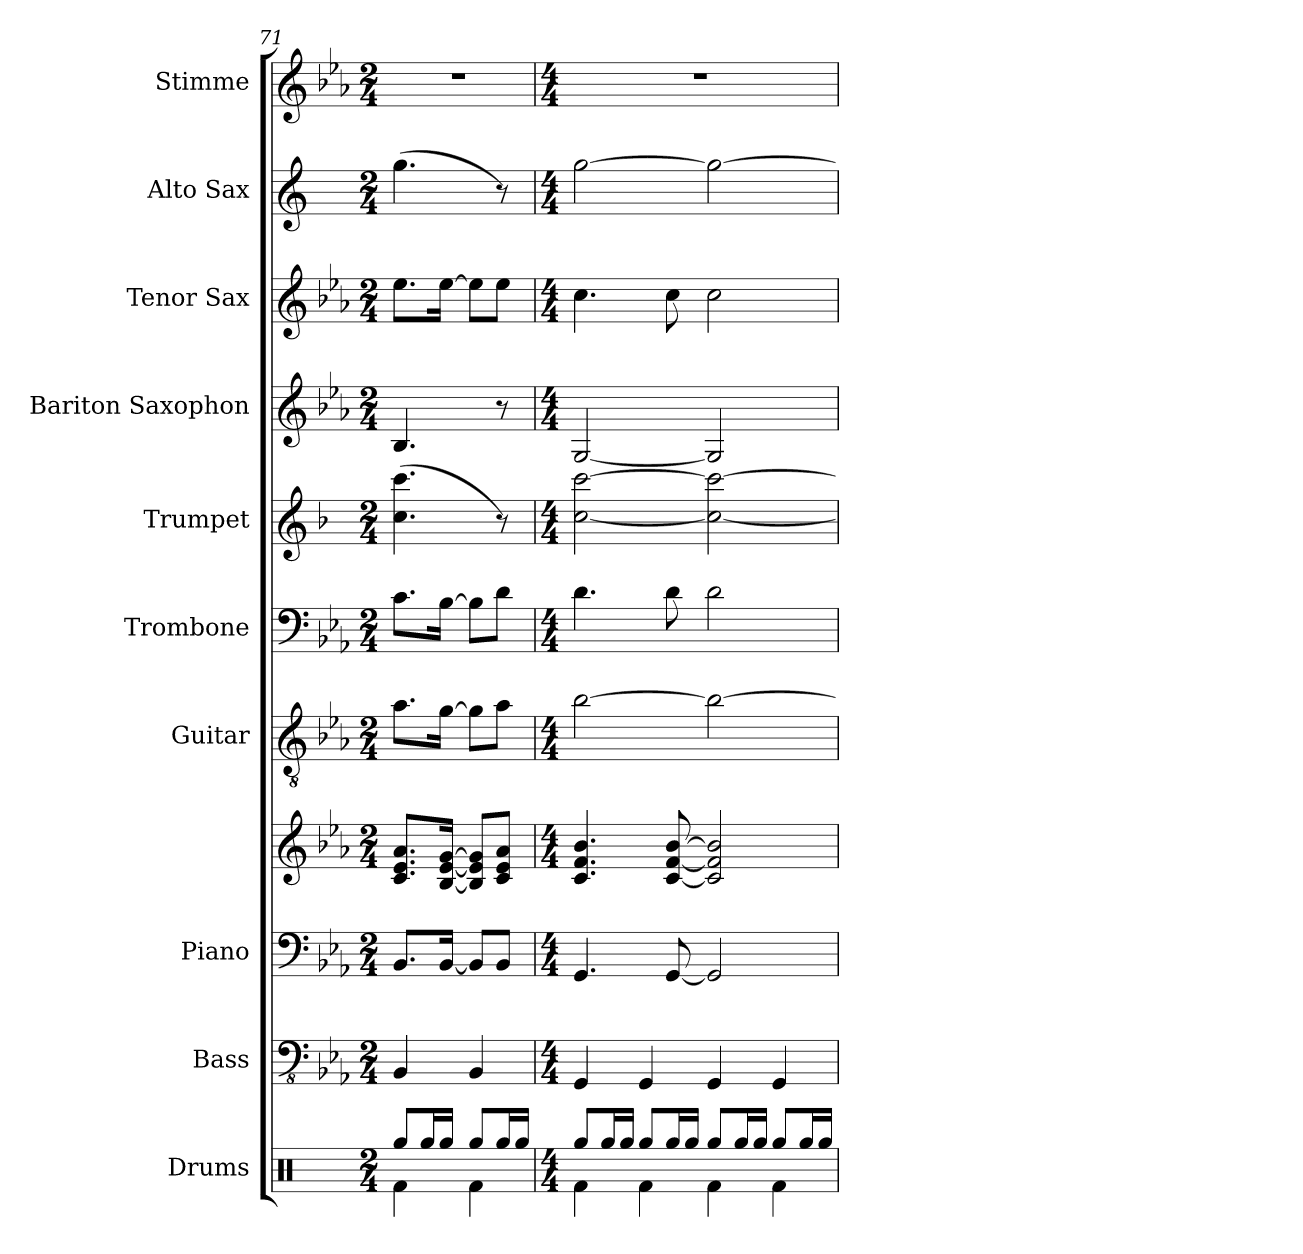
**kern	**kern	**kern	**kern	**kern	**kern	**kern	**kern	**kern	**kern	**kern
*part10	*part9	*part8	*part8	*part7	*part6	*part5	*part4	*part3	*part2	*part1
*staff11	*staff10	*staff9	*staff8	*staff7	*staff6	*staff5	*staff4	*staff3	*staff2	*staff1
*I"Drums	*I"Bass	*I"Piano	*	*I"Guitar	*I"Trombone	*I"Trumpet	*I"Bariton Saxophon	*I"Tenor Sax	*I"Alto Sax	*I"Stimme
*I'Drums	*I'Bass	*I'Piano	*	*I'Gtr.	*I'Tbn.	*I'Tpt.	*I'Bar. Sax.	*I'Tenor	*I'Alto	*I'St.
*clefX	*clefFv4	*clefF4	*clefG2	*clefGv2	*clefF4	*clefG2	*clefG2	*clefG2	*clefG2	*clefG2
*	*	*	*	*	*	*ITrd1c2	*ITrd12c21	*ITrd8c14	*ITrd5c9	*
*k[]	*k[b-e-a-]	*k[b-e-a-]	*k[b-e-a-]	*k[b-e-a-]	*k[b-e-a-]	*k[b-e-a-]	*k[b-e-a-]	*k[b-e-a-]	*k[b-e-a-]	*k[b-e-a-]
*M2/4	*M2/4	*M2/4	*M2/4	*M2/4	*M2/4	*M2/4	*M2/4	*M2/4	*M2/4	*M2/4
=71	=71	=71	=71	=71	=71	=71	=71	=71	=71	=71
*^	*	*	*	*	*	*	*	*	*	*
8Rgg/L	4Rf\	4BBB-/	8.BB-/L	8.c/ 8.e-/ 8.a-/L	8.a-\L	8.c\L	(>4.b-\ 4.bb-\	4.BB-/	8.e-\L	(>4.b-\	2r
16Rgg/L	.	.	.	.	.	.	.	.	.	.	.
16Rgg/JJ	.	.	[16BB-/Jk	[16B-/ [16e-/ [16g/Jk	[16g\Jk	[16B-\Jk	.	.	[16e-\Jk	.	.
8Rgg/L	4Rf\	4BBB-/	8BB-/L]	8B-/] 8e-/] 8g/]L	8g\L]	8B-\L]	.	.	8e-\L]	.	.
16Rgg/L	.	.	8BB-/J	8c/ 8e-/ 8a-/J	8a-\J	8d\J	8r)	8r	8e-\J	8r)	.
16Rgg/JJ	.	.	.	.	.	.	.	.	.	.	.
=72	=72	=72	=72	=72	=72	=72	=72	=72	=72	=72	=72
*M4/4	*	*M4/4	*M4/4	*M4/4	*M4/4	*M4/4	*M4/4	*M4/4	*M4/4	*M4/4	*M4/4
8Rgg/L	4Rf\	4GGG/	4.GG/	4.c/ 4.f/ 4.b-/	[2b-\	4.d\	[2b-\ [2bb-\	[2GG/	4.c\	[2b-\	1r
16Rgg/L	.	.	.	.	.	.	.	.	.	.	.
16Rgg/JJ	.	.	.	.	.	.	.	.	.	.	.
8Rgg/L	4Rf\	4GGG/	.	.	.	.	.	.	.	.	.
16Rgg/L	.	.	[8GG/	[8c/ [8f/ [8b-/	.	8d\	.	.	8c\	.	.
16Rgg/JJ	.	.	.	.	.	.	.	.	.	.	.
8Rgg/L	4Rf\	4GGG/	2GG/]	2c/] 2f/] 2b-/]	2b-\_	2d\	2b-\_ 2bb-\_	2GG/]	2c\	2b-\_	.
16Rgg/L	.	.	.	.	.	.	.	.	.	.	.
16Rgg/JJ	.	.	.	.	.	.	.	.	.	.	.
8Rgg/L	4Rf\	4GGG/	.	.	.	.	.	.	.	.	.
16Rgg/L	.	.	.	.	.	.	.	.	.	.	.
16Rgg/JJ	.	.	.	.	.	.	.	.	.	.	.
*v	*v	*	*	*	*	*	*	*	*	*	*
=	=	=	=	=	=	=	=	=	=	=
*-	*-	*-	*-	*-	*-	*-	*-	*-	*-	*-
